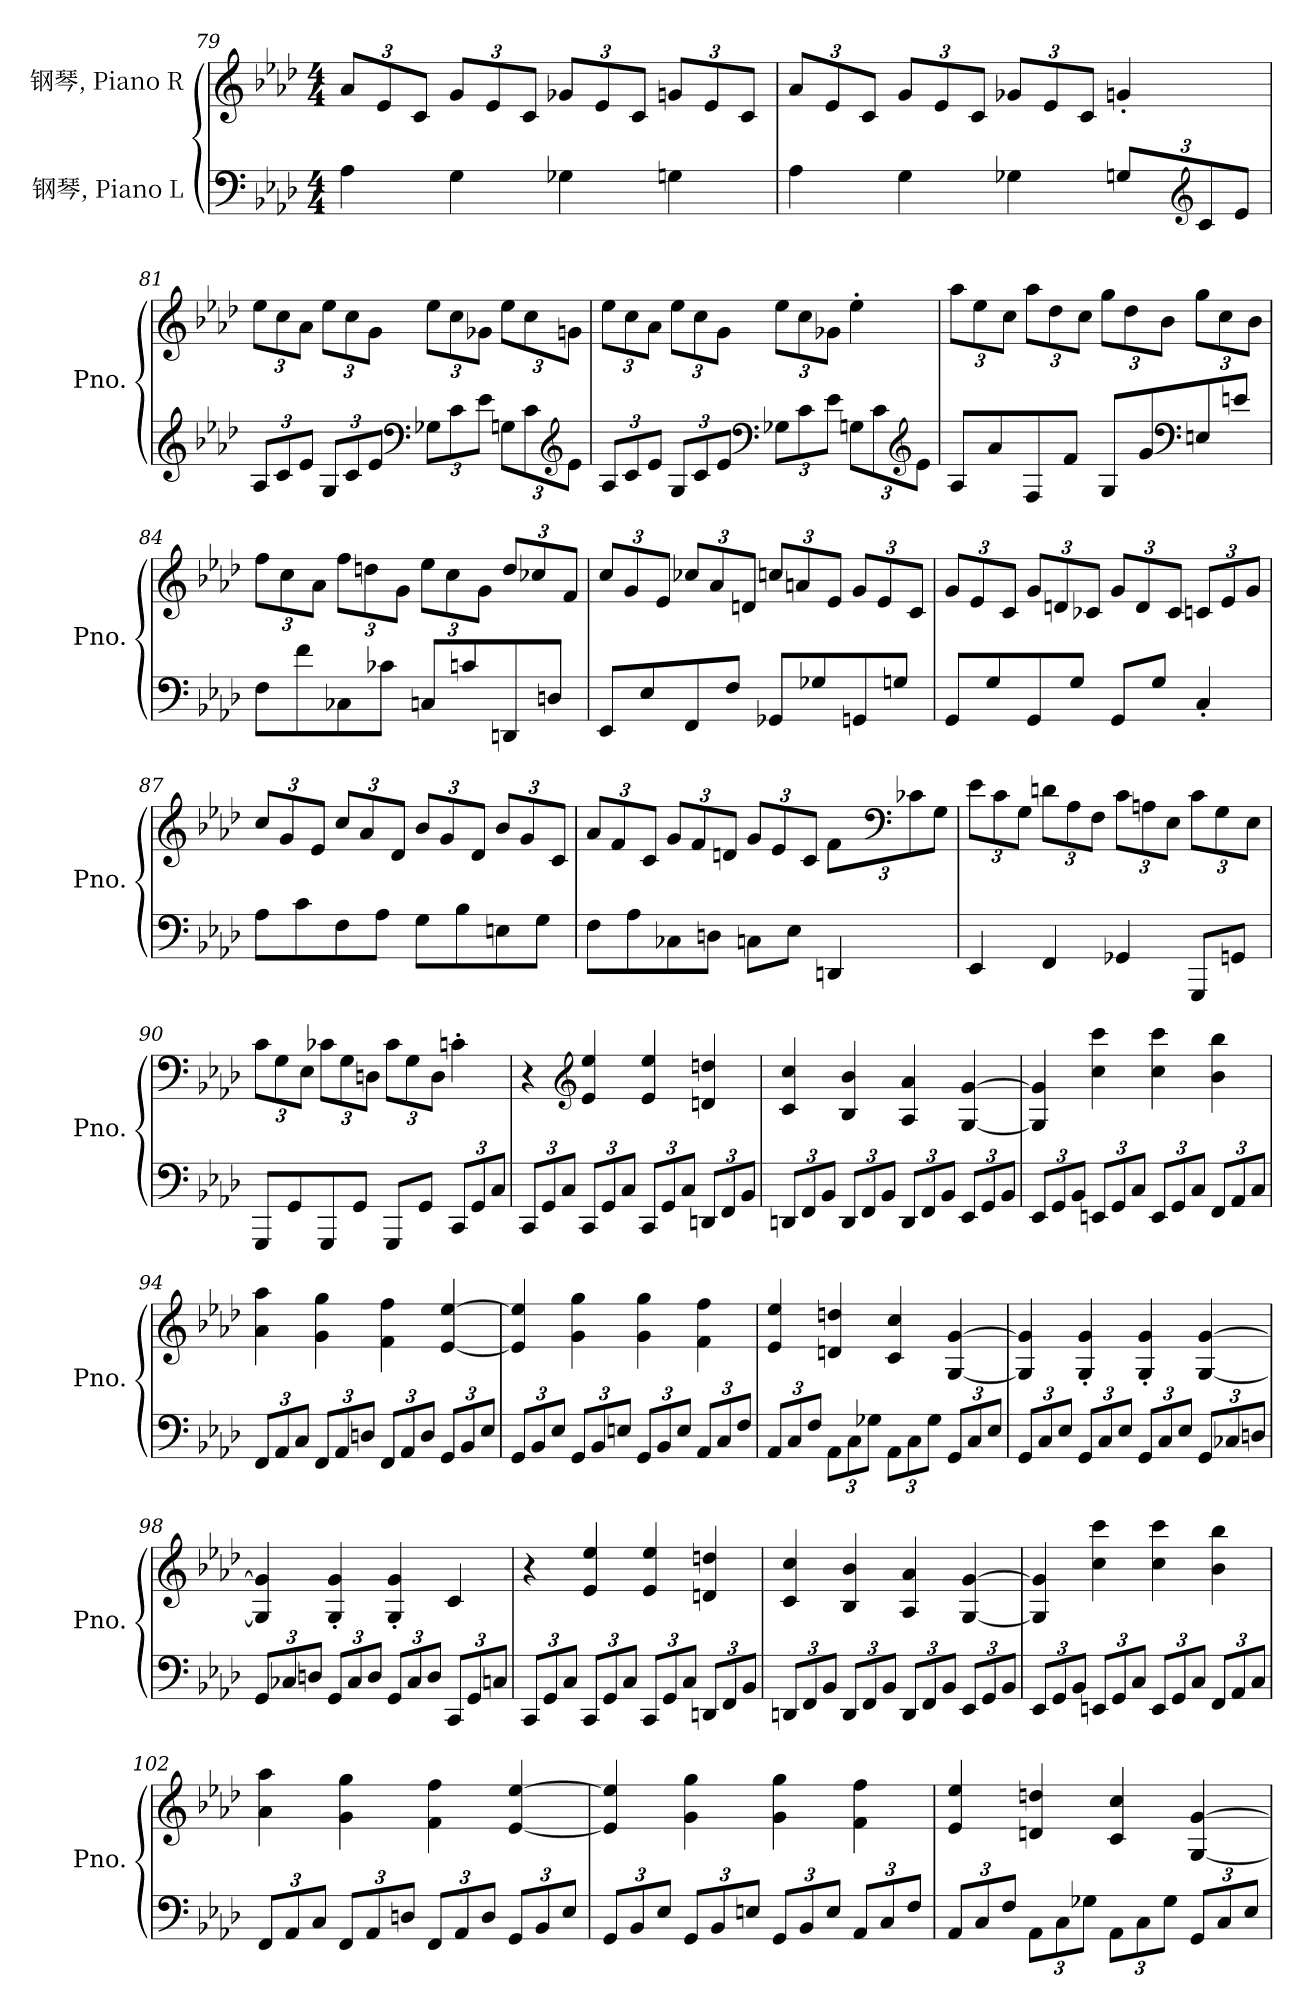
**kern	**kern
*part2	*part1
*staff2	*staff1
*I"钢琴, Piano L	*I"钢琴, Piano R
*I'Pno.	*I'Pno.
*clefF4	*clefG2
*k[b-e-a-d-]	*k[b-e-a-d-]
*M4/4	*M4/4
*	*Xbrackettup
=79	=79
4A-\	12a-/L
.	12e-/
.	12c/J
4G\	12g/L
.	12e-/
.	12c/J
4G-X\	12g-X/L
.	12e-/
.	12c/J
4Gn\	12gn/L
.	12e-/
.	12c/J
=80	=80
4A-\	12a-/L
.	12e-/
.	12c/J
4G\	12g/L
.	12e-/
.	12c/J
4G-X\	12g-X/L
.	12e-/
.	12c/J
*Xbrackettup	*
12Gn/L	4gn'/
*clefG2	*
12c/	.
12e-/J	.
!!LO:PB:g=z
=81	=81
12A-/L	12ee-\L
12c/	12cc\
12e-/J	12a-\J
12G/L	12ee-\L
12c/	12cc\
12e-/J	12g\J
*clefF4	*
12G-X\L	12ee-\L
12c\	12cc\
12e-\J	12g-X\J
12Gn\L	12ee-\L
12c\	12cc\
*clefG2	*
12e-\J	12gn\J
=82	=82
12A-/L	12ee-\L
12c/	12cc\
12e-/J	12a-\J
12G/L	12ee-\L
12c/	12cc\
12e-/J	12g\J
*clefF4	*
12G-X\L	12ee-\L
12c\	12cc\
12e-\J	12g-X\J
12Gn\L	4ee-'\
12c\	.
*clefG2	*
12e-\J	.
!!LO:LB:g=z
=83	=83
8A-/L	12aa-\L
.	12ee-\
8a-/	.
.	12cc\J
8F/	12aa-\L
.	12dd-\
8f/J	.
.	12cc\J
8G/L	12gg\L
.	12dd-\
8g/	.
.	12b-\J
*clefF4	*
8En/	12gg\L
.	12cc\
8en/J	.
.	12b-\J
=84	=84
8F\L	12ff\L
.	12cc\
8f\	.
.	12a-\J
8C-X\	12ff\L
.	12ddn\
8c-X\J	.
.	12g\J
8Cn/L	12ee-\L
.	12cc\
8cn/	.
.	12g\J
8DDn/	12dd/L
.	12cc-X/
8Dn/J	.
.	12f/J
!!LO:LB:g=z
=85	=85
8EE-/L	12cc/L
.	12g/
8E-/	.
.	12e-/J
8FF/	12cc-X/L
.	12a-/
8F/J	.
.	12dn/J
8GG-X/L	12ccn/L
.	12an/
8G-X/	.
.	12e-/J
8GGn/	12g/L
.	12e-/
8Gn/J	.
.	12c/J
=86	=86
8GG/L	12g/L
.	12e-/
8G/	.
.	12c/J
8GG/	12g/L
.	12dn/
8G/J	.
.	12c-X/J
8GG/L	12g/L
.	12d/
8G/J	.
.	12c-/J
4C'/	12cn/L
.	12e-/
.	12g/J
=87	=87
8A-\L	12cc/L
.	12g/
8c\	.
.	12e-/J
8F\	12cc/L
.	12a-/
8A-\J	.
.	12d-/J
8G\L	12b-/L
.	12g/
8B-\	.
.	12d-/J
8En\	12b-/L
.	12g/
8G\J	.
.	12c/J
!!LO:LB:g=z
=88	=88
8F\L	12a-/L
.	12f/
8A-\	.
.	12c/J
8C-X\	12g/L
.	12f/
8Dn\J	.
.	12dn/J
8Cn\L	12g/L
.	12e-/
8E-\J	.
.	12c/J
4DDn/	12f\L
*	*clefF4
.	12c-X\
.	12G\J
=89	=89
4EE-/	12e-\L
.	12c\
.	12G\J
4FF/	12dn\L
.	12A-\
.	12F\J
4GG-X/	12c\L
.	12An\
.	12E-\J
8GGG/L	12c\L
.	12G\
8GGn/J	.
.	12E-\J
!!LO:LB:g=z
=90	=90
8GGG/L	12c\L
.	12G\
8GG/	.
.	12E-\J
8GGG/	12c-X\L
.	12G\
8GG/J	.
.	12Dn\J
8GGG/L	12c-\L
.	12G\
8GG/J	.
.	12D\J
12CC/L	4cn'\
12GG/	.
12C/J	.
=91	=91
12CC/L	4r
12GG/	.
12C/J	.
*	*clefG2
12CC/L	4e-/ 4ee-/
12GG/	.
12C/J	.
12CC/L	4e-/ 4ee-/
12GG/	.
12C/J	.
12DDn/L	4dn/ 4ddn/
12FF/	.
12BB-/J	.
=92	=92
12DDn/L	4c/ 4cc/
12FF/	.
12BB-/J	.
12DD/L	4B-/ 4b-/
12FF/	.
12BB-/J	.
12DD/L	4A-/ 4a-/
12FF/	.
12BB-/J	.
12EE-/L	[4G/ [4g/
12GG/	.
12BB-/J	.
!!LO:LB:g=z
=93	=93
12EE-/L	4G/] 4g/]
12GG/	.
12BB-/J	.
12EEn/L	4cc\ 4ccc\
12GG/	.
12C/J	.
12EE/L	4cc\ 4ccc\
12GG/	.
12C/J	.
12FF/L	4b-\ 4bb-\
12AA-/	.
12C/J	.
=94	=94
12FF/L	4a-\ 4aa-\
12AA-/	.
12C/J	.
12FF/L	4g\ 4gg\
12AA-/	.
12Dn/J	.
12FF/L	4f\ 4ff\
12AA-/	.
12D/J	.
12GG/L	[4e-/ [4ee-/
12BB-/	.
12E-/J	.
=95	=95
12GG/L	4e-/] 4ee-/]
12BB-/	.
12E-/J	.
12GG/L	4g\ 4gg\
12BB-/	.
12En/J	.
12GG/L	4g\ 4gg\
12BB-/	.
12E/J	.
12AA-/L	4f\ 4ff\
12C/	.
12F/J	.
!!LO:PB:g=z
=96	=96
12AA-/L	4e-/ 4ee-/
12C/	.
12F/J	.
12AA-\L	4dn/ 4ddn/
12C\	.
12G-X\J	.
12AA-\L	4c/ 4cc/
12C\	.
12G-\J	.
12GG/L	[4G/ [4g/
12C/	.
12E-/J	.
=97	=97
12GG/L	4G/] 4g/]
12C/	.
12E-/J	.
12GG/L	4G/' 4g/'
12C/	.
12E-/J	.
12GG/L	4G/' 4g/'
12C/	.
12E-/J	.
12GG/L	[4G/ [4g/
12C-X/	.
12Dn/J	.
=98	=98
12GG/L	4G/] 4g/]
12C-X/	.
12Dn/J	.
12GG/L	4G/' 4g/'
12C-/	.
12D/J	.
12GG/L	4G/' 4g/'
12C-/	.
12D/J	.
12CC/L	4c/
12GG/	.
12Cn/J	.
!!LO:LB:g=z
=99	=99
12CC/L	4r
12GG/	.
12C/J	.
12CC/L	4e-/ 4ee-/
12GG/	.
12C/J	.
12CC/L	4e-/ 4ee-/
12GG/	.
12C/J	.
12DDn/L	4dn/ 4ddn/
12FF/	.
12BB-/J	.
=100	=100
12DDn/L	4c/ 4cc/
12FF/	.
12BB-/J	.
12DD/L	4B-/ 4b-/
12FF/	.
12BB-/J	.
12DD/L	4A-/ 4a-/
12FF/	.
12BB-/J	.
12EE-/L	[4G/ [4g/
12GG/	.
12BB-/J	.
=101	=101
12EE-/L	4G/] 4g/]
12GG/	.
12BB-/J	.
12EEn/L	4cc\ 4ccc\
12GG/	.
12C/J	.
12EE/L	4cc\ 4ccc\
12GG/	.
12C/J	.
12FF/L	4b-\ 4bb-\
12AA-/	.
12C/J	.
!!LO:LB:g=z
=102	=102
12FF/L	4a-\ 4aa-\
12AA-/	.
12C/J	.
12FF/L	4g\ 4gg\
12AA-/	.
12Dn/J	.
12FF/L	4f\ 4ff\
12AA-/	.
12D/J	.
12GG/L	[4e-/ [4ee-/
12BB-/	.
12E-/J	.
=103	=103
12GG/L	4e-/] 4ee-/]
12BB-/	.
12E-/J	.
12GG/L	4g\ 4gg\
12BB-/	.
12En/J	.
12GG/L	4g\ 4gg\
12BB-/	.
12E/J	.
12AA-/L	4f\ 4ff\
12C/	.
12F/J	.
=104	=104
12AA-/L	4e-/ 4ee-/
12C/	.
12F/J	.
12AA-\L	4dn/ 4ddn/
12C\	.
12G-X\J	.
12AA-\L	4c/ 4cc/
12C\	.
12G-\J	.
12GG/L	[4G/ [4g/
12C/	.
12E-/J	.
=	=
*-	*-
